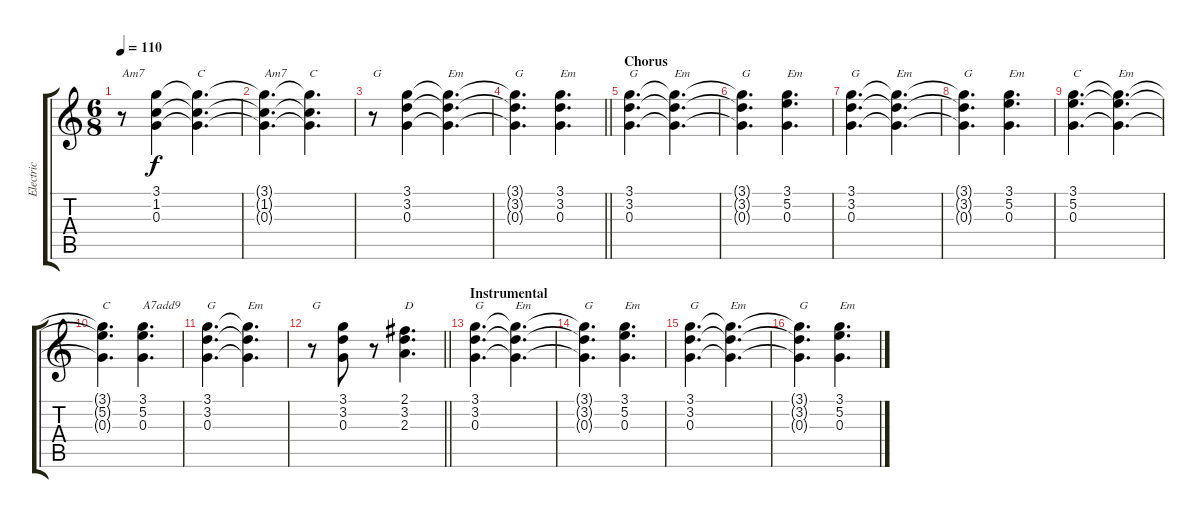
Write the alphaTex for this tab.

\track ("Electric" "Electric") {instrument overdrivenguitar}
\staff {score tabs}
\tuning (E4 B3 G3 D3 A2 E2) {hide}
\ts (6 8)
\tempo 110
\clef g2
\ks c
r.8{txt "Am7" dy f} (3.1 1.2 0.3).4 (3.1{t} 1.2{t} 0.3{t}).4{d txt "C"} |
(3.1{t} 1.2{t} 0.3{t}).4{d txt "Am7"} (3.1{t} 1.2{t} 0.3{t}).4{d txt "C"} |
r.8{txt "G"} (3.1 3.2 0.3).4 (3.1{t} 3.2{t} 0.3{t}).4{d txt "Em"} |
\barLineRight lightlight
(3.1{t} 3.2{t} 0.3{t}).4{d txt "G"} (3.1 3.2 0.3).4{d txt "Em"} |
\section ("" "Chorus")
(3.1 3.2 0.3).4{d txt "G"} (3.1{t} 3.2{t} 0.3{t}).4{d txt "Em"} |
(3.1{t} 3.2{t} 0.3{t}).4{d txt "G"} (3.1 5.2 0.3).4{d txt "Em"} |
(3.1 3.2 0.3).4{d txt "G"} (3.1{t} 3.2{t} 0.3{t}).4{d txt "Em"} |
(3.1{t} 3.2{t} 0.3{t}).4{d txt "G"} (3.1 5.2 0.3).4{d txt "Em"} |
(3.1 5.2 0.3).4{d txt "C"} (3.1{t} 5.2{t} 0.3{t}).4{d txt "Em"} |
(3.1{t} 5.2{t} 0.3{t}).4{d txt "C"} (3.1 5.2 0.3).4{d txt "A7add9"} |
(3.1 3.2 0.3).4{d txt "G"} (3.1{t} 3.2{t} 0.3{t}).4{d txt "Em"} |
\barLineRight lightlight
r.8{txt "G"} (3.1 3.2 0.3).8 r.8 (2.1 3.2 2.3).4{d txt "D"} |
\section ("" "Instrumental")
(3.1 3.2 0.3).4{d txt "G"} (3.1{t} 3.2{t} 0.3{t}).4{d txt "Em"} |
(3.1{t} 3.2{t} 0.3{t}).4{d txt "G"} (3.1 5.2 0.3).4{d txt "Em"} |
(3.1 3.2 0.3).4{d txt "G"} (3.1{t} 3.2{t} 0.3{t}).4{d txt "Em"} |
(3.1{t} 3.2{t} 0.3{t}).4{d txt "G"} (3.1 5.2 0.3).4{d txt "Em"}
